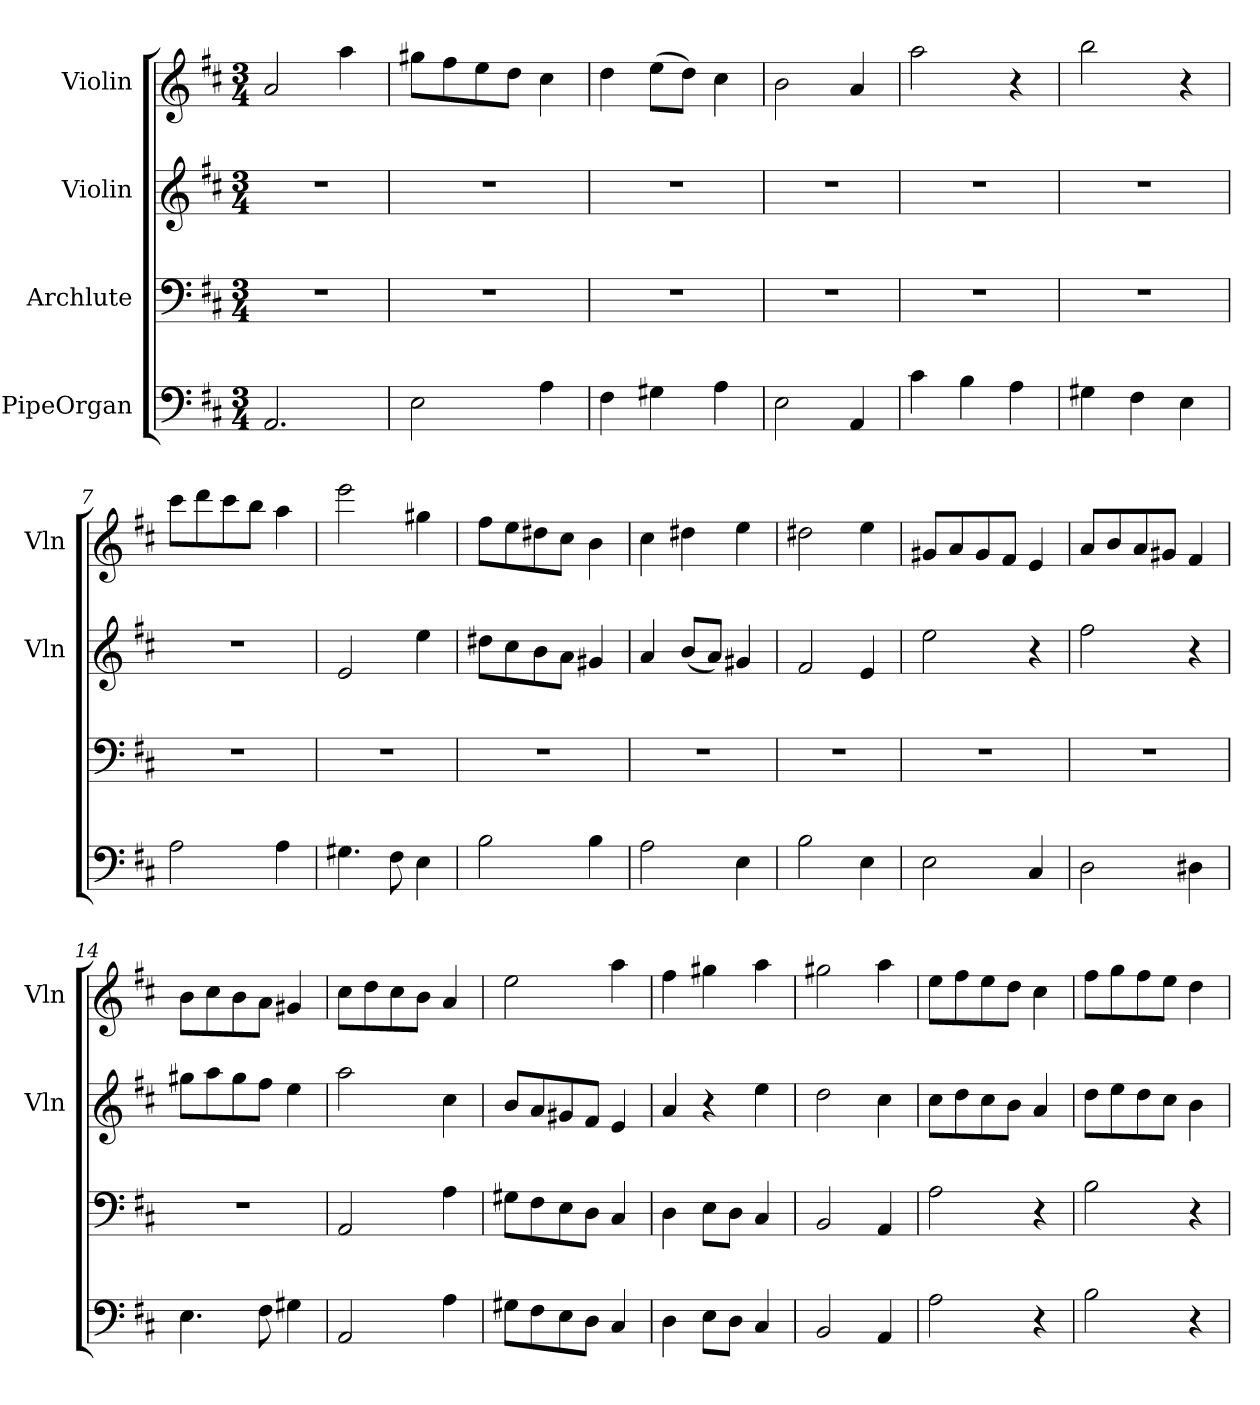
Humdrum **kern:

**kern	**kern	**kern	**kern
*part4	*part3	*part2	*part1
*staff4	*staff3	*staff2	*staff1
*I"PipeOrgan	*I"Archlute	*I"Violin	*I"Violin
*	*	*I'Vln	*I'Vln
*clefF4	*clefF4	*clefG2	*clefG2
*k[f#c#]	*k[f#c#]	*k[f#c#]	*k[f#c#]
*M3/4	*M3/4	*M3/4	*M3/4
*MM102	*MM102	*MM102	*MM102
=1	=1	=1	=1
2.AA/	2.r	2.r	2a/
.	.	.	4aa\
=2	=2	=2	=2
2E\	2.r	2.r	8gg#X\L
.	.	.	8ff#\
.	.	.	8ee\
.	.	.	8dd\J
4A\	.	.	4cc#\
=3	=3	=3	=3
4F#\	2.r	2.r	4dd\
4G#X\	.	.	(8ee\L
.	.	.	8dd\J)
4A\	.	.	4cc#\
=4	=4	=4	=4
2E\	2.r	2.r	2b\
4AA/	.	.	4a/
=5	=5	=5	=5
4c#\	2.r	2.r	2aa\
4B\	.	.	.
4A\	.	.	4r
=6	=6	=6	=6
4G#X\	2.r	2.r	2bb\
4F#\	.	.	.
4E\	.	.	4r
=7	=7	=7	=7
2A\	2.r	2.r	8ccc#\L
.	.	.	8ddd\
.	.	.	8ccc#\
.	.	.	8bb\J
4A\	.	.	4aa\
=8	=8	=8	=8
4.G#X\	2.r	2e/	2eee\
8F#\	.	.	.
4E\	.	4ee\	4gg#X\
=9	=9	=9	=9
2B\	2.r	8dd#X\L	8ff#\L
.	.	8cc#\	8ee\
.	.	8b\	8dd#X\
.	.	8a\J	8cc#\J
4B\	.	4g#X/	4b\
=10	=10	=10	=10
2A\	2.r	4a/	4cc#\
.	.	(8b/L	4dd#X\
.	.	8a/J)	.
4E\	.	4g#X/	4ee\
=11	=11	=11	=11
2B\	2.r	2f#/	2dd#X\
4E\	.	4e/	4ee\
=12	=12	=12	=12
2E\	2.r	2ee\	8g#X/L
.	.	.	8a/
.	.	.	8g#/
.	.	.	8f#/J
4C#/	.	4r	4e/
=13	=13	=13	=13
2D\	2.r	2ff#\	8a/L
.	.	.	8b/
.	.	.	8a/
.	.	.	8g#X/J
4D#X\	.	4r	4f#/
=14	=14	=14	=14
4.E\	2.r	8gg#X\L	8b\L
.	.	8aa\	8cc#\
.	.	8gg#\	8b\
8F#\	.	8ff#\J	8a\J
4G#X\	.	4ee\	4g#X/
=15	=15	=15	=15
2AA/	2AA/	2aa\	8cc#\L
.	.	.	8dd\
.	.	.	8cc#\
.	.	.	8b\J
4A\	4A\	4cc#\	4a/
=16	=16	=16	=16
8G#X\L	8G#X\L	8b/L	2ee\
8F#\	8F#\	8a/	.
8E\	8E\	8g#X/	.
8D\J	8D\J	8f#/J	.
4C#/	4C#/	4e/	4aa\
=17	=17	=17	=17
4D\	4D\	4a/	4ff#\
8E\L	8E\L	4r	4gg#X\
8D\J	8D\J	.	.
4C#/	4C#/	4ee\	4aa\
=18	=18	=18	=18
2BB/	2BB/	2dd\	2gg#X\
4AA/	4AA/	4cc#\	4aa\
=19	=19	=19	=19
2A\	2A\	8cc#\L	8ee\L
.	.	8dd\	8ff#\
.	.	8cc#\	8ee\
.	.	8b\J	8dd\J
4r	4r	4a/	4cc#\
=20	=20	=20	=20
2B\	2B\	8dd\L	8ff#\L
.	.	8ee\	8gg\
.	.	8dd\	8ff#\
.	.	8cc#\J	8ee\J
4r	4r	4b\	4dd\
=	=	=	=
*-	*-	*-	*-
